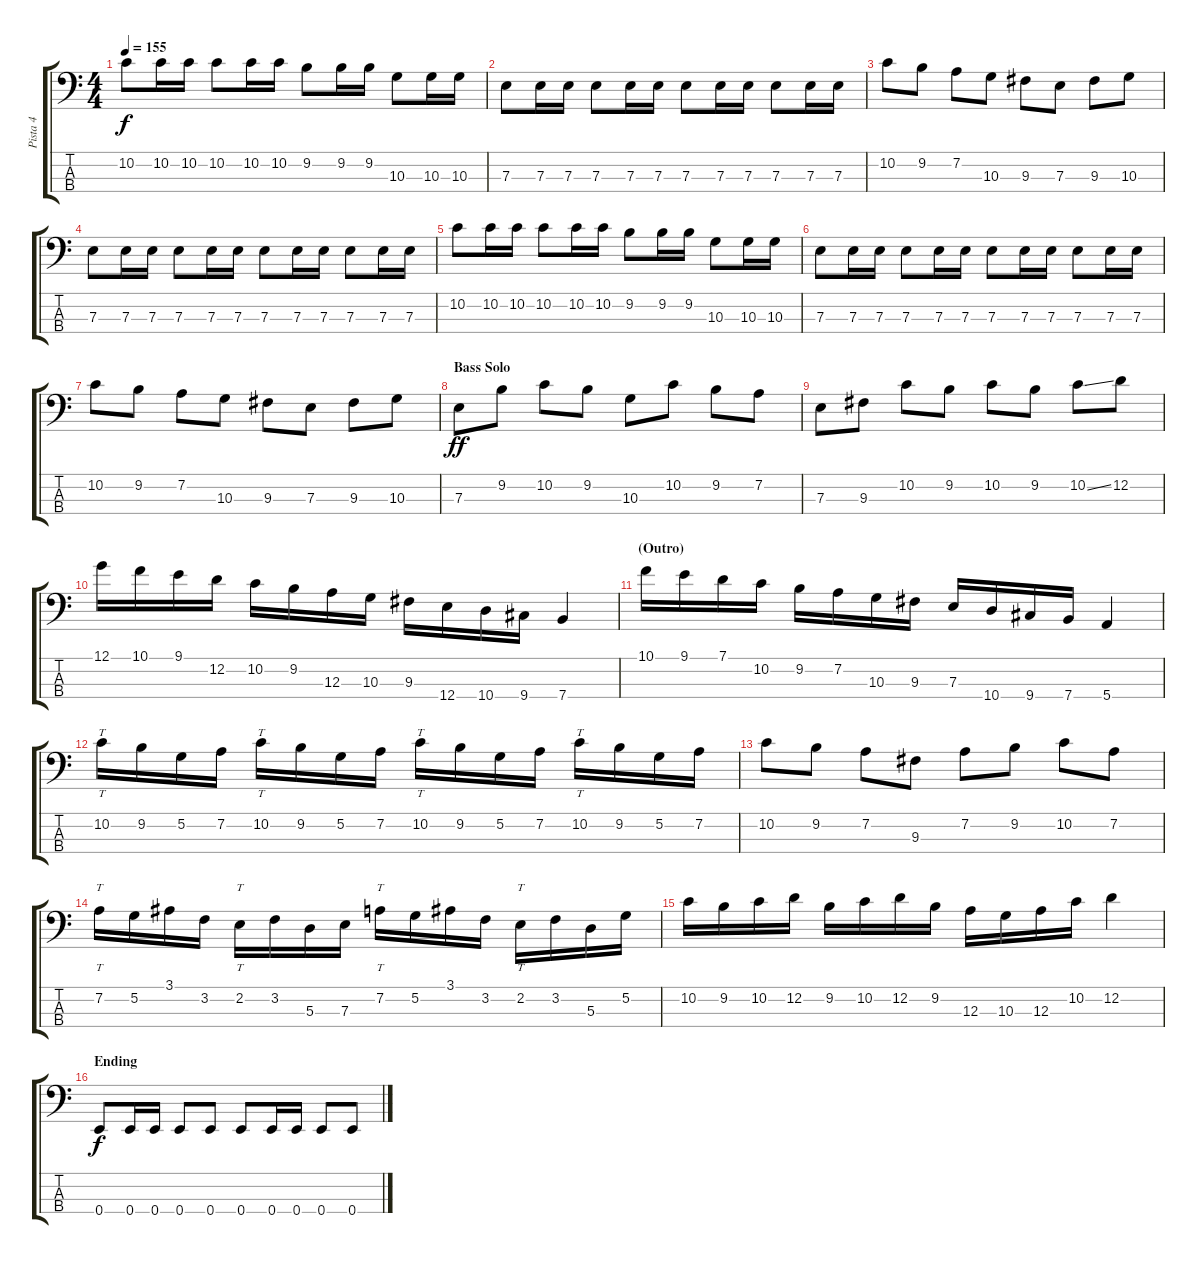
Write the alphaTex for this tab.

\track ("Pista 4" "Pista 4") {instrument electricbassfinger}
\staff {score tabs}
\tuning (G2 D2 A1 E1) {hide}
\ts (4 4)
\tempo 155
\clef f4
\ks c
10.2.8{dy f} 10.2.16 10.2.16 10.2.8 10.2.16 10.2.16 9.2.8 9.2.16 9.2.16 10.3.8 10.3.16 10.3.16 |
7.3.8 7.3.16 7.3.16 7.3.8 7.3.16 7.3.16 7.3.8 7.3.16 7.3.16 7.3.8 7.3.16 7.3.16 |
10.2.8 9.2.8 7.2.8 10.3.8 9.3.8 7.3.8 9.3.8 10.3.8 |
7.3.8 7.3.16 7.3.16 7.3.8 7.3.16 7.3.16 7.3.8 7.3.16 7.3.16 7.3.8 7.3.16 7.3.16 |
10.2.8 10.2.16 10.2.16 10.2.8 10.2.16 10.2.16 9.2.8 9.2.16 9.2.16 10.3.8 10.3.16 10.3.16 |
7.3.8 7.3.16 7.3.16 7.3.8 7.3.16 7.3.16 7.3.8 7.3.16 7.3.16 7.3.8 7.3.16 7.3.16 |
10.2.8 9.2.8 7.2.8 10.3.8 9.3.8 7.3.8 9.3.8 10.3.8 |
\section ("" "Bass Solo")
7.3.8{dy ff} 9.2.8 10.2.8 9.2.8 10.3.8 10.2.8 9.2.8 7.2.8 |
7.3.8 9.3.8 10.2.8 9.2.8 10.2.8 9.2.8 10.2{ss}.8 12.2.8 |
12.1.16 10.1.16 9.1.16 12.2.16 10.2.16 9.2.16 12.3.16 10.3.16 9.3.16 12.4.16 10.4.16 9.4.16 7.4.4 |
\section ("" "(Outro)")
10.1.16 9.1.16 7.1.16 10.2.16 9.2.16 7.2.16 10.3.16 9.3.16 7.3.16 10.4.16 9.4.16 7.4.16 5.4.4 |
10.2.16{tt} 9.2.16 5.2.16 7.2.16 10.2.16{tt} 9.2.16 5.2.16 7.2.16 10.2.16{tt} 9.2.16 5.2.16 7.2.16 10.2.16{tt} 9.2.16 5.2.16 7.2.16 |
10.2.8 9.2.8 7.2.8 9.3.8 7.2.8 9.2.8 10.2.8 7.2.8 |
7.2.16{tt} 5.2.16 3.1.16 3.2.16 2.2.16{tt} 3.2.16 5.3.16 7.3.16 7.2.16{tt} 5.2.16 3.1.16 3.2.16 2.2.16{tt} 3.2.16 5.3.16 5.2.16 |
10.2.16 9.2.16 10.2.16 12.2.16 9.2.16 10.2.16 12.2.16 9.2.16 12.3.16 10.3.16 12.3.16 10.2.16 12.2.4 |
\section ("" "Ending")
0.4.8{dy f} 0.4.16 0.4.16 0.4.8 0.4.8 0.4.8 0.4.16 0.4.16 0.4.8 0.4.8
